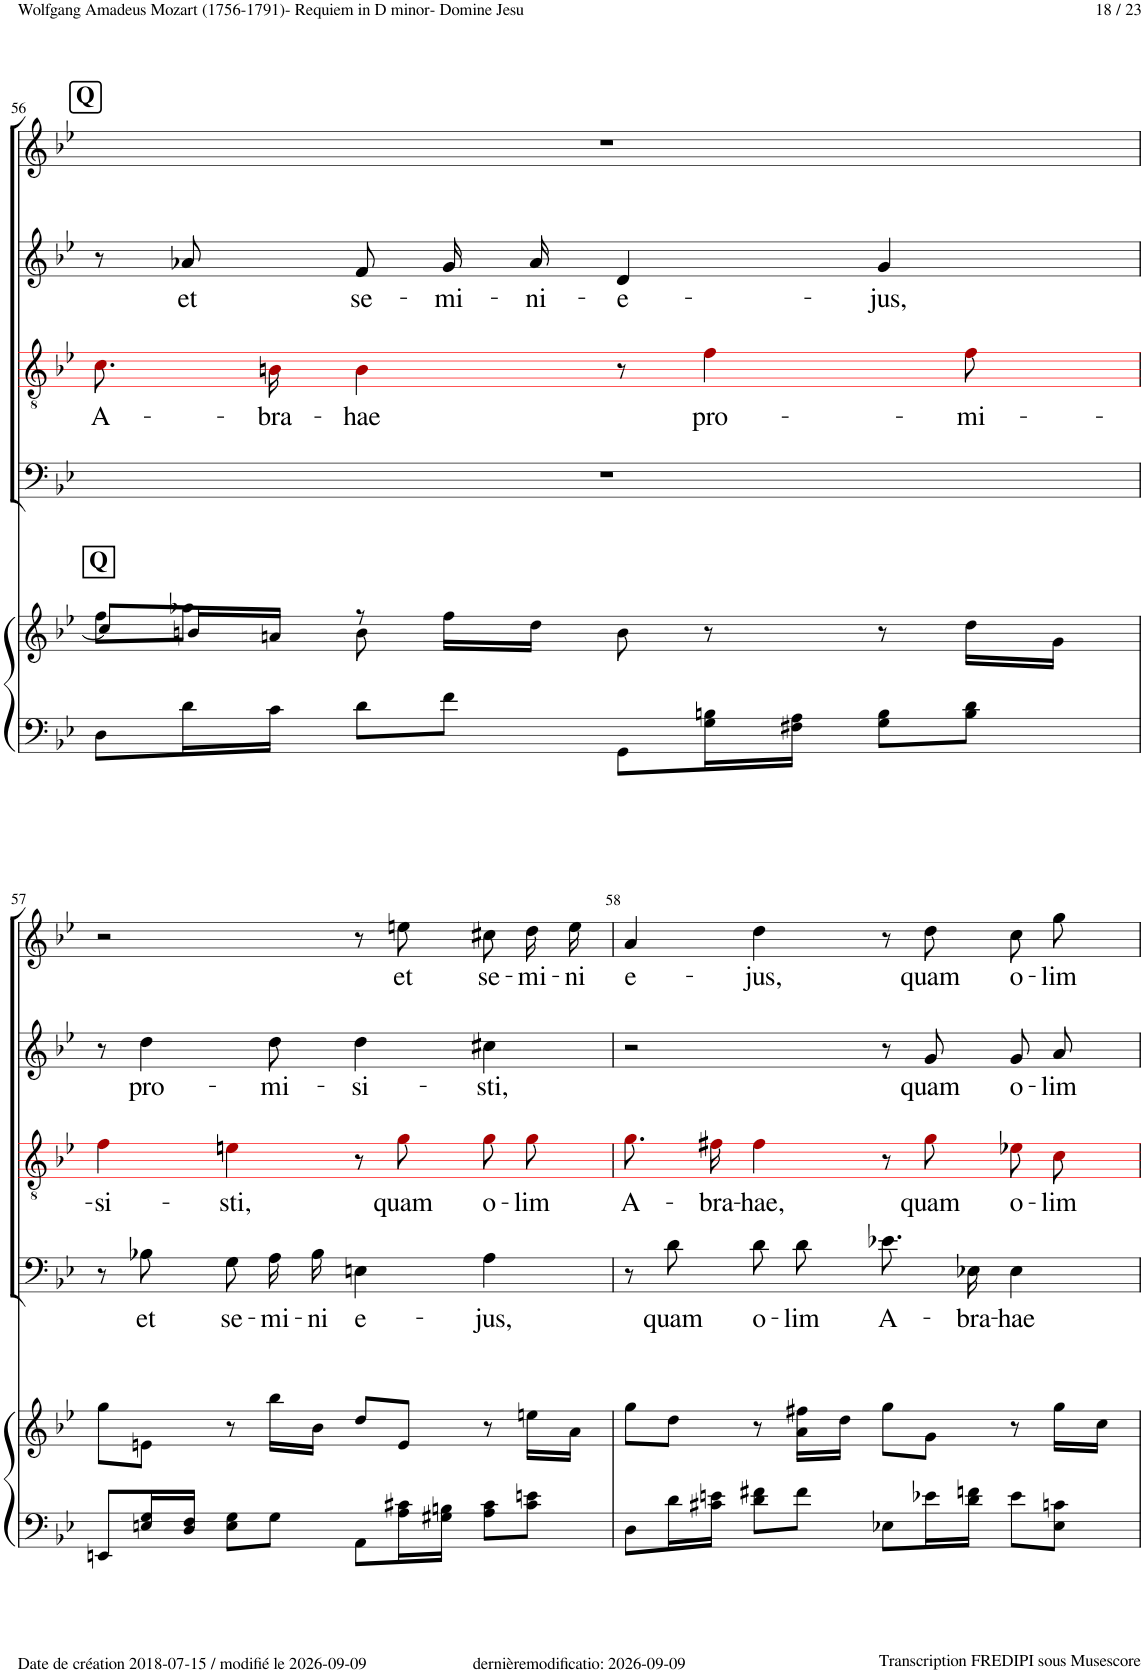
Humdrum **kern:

**kern	**kern	**kern	**text	**kern	**text	**kern	**text	**kern	**text
*part5	*part5	*part4	*part4	*part3	*part3	*part2	*part2	*part1	*part1
*staff6	*staff5	*staff4	*staff4	*staff3	*staff3	*staff2	*staff2	*staff1	*staff1
*I"Piano	*	*I"Bass	*	*I"Tenor	*	*I"Alto	*	*I"Soprano	*
*I'Pno	*	*	*	*	*	*	*	*	*
!!LO:PB:g=z
*clefF4	*clefG2	*clefF4	*	*clefGv2	*	*clefG2	*	*clefG2	*
*	*	*	*	*ITrd8c14	*	*	*	*	*
*k[b-e-]	*k[b-e-]	*k[b-e-]	*	*k[b-e-]	*	*k[b-e-]	*	*k[b-e-]	*
*M4/4	*M4/4	*M4/4	*	*M4/4	*	*M4/4	*	*M4/4	*
*met(c)	*met(c)	*met(c)	*	*met(c)	*	*met(c)	*	*met(c)	*
!!LO:REH:place=s1:a:B:cj:fs=14:t=Q
=56	=56	=56	=56	=56	=56	=56	=56	=56	=56
*	*^	*	*	*	*	*	*	*	*
!	!LO:TX:a:B:t=Q	!	!	!	!	!	!	!	!	!
!	!	!	!	!	!	!LO:LY:b	!	!	!	!
8D\L	8cc/L]	8ff\L	1r	.	8.c!i\L	A-	8r	.	1r	.
!	!	!	!	!	!	!	!	!LO:LY:b	!	!
16d\L	16bn/L	8aa-X\J	.	.	.	.	8a-X!/	et	.	.
!	!	!	!	!	!	!LO:LY:b	!	!	!	!
16c\JJ	16an/JJ	.	.	.	16Bn!i\Jk	-bra-	.	.	.	.
!	!	!	!	!	!	!LO:LY:b	!	!LO:LY:b	!	!
8d\L	8r	8b\	.	.	4B!i\	-hae	8f!/L	se-	.	.
!	!	!	!	!	!	!	!	!LO:LY:b	!	!
8f\J	16ff\LL	2ryy	.	.	.	.	16g!/L	-mi-	.	.
!	!	!	!	!	!	!	!	!LO:LY:b	!	!
.	16dd\JJ	.	.	.	.	.	16a-!/JJ	-ni-	.	.
!	!	!	!	!	!	!	!	!LO:LY:b	!	!
8GG\L	8b\	.	.	.	8r	.	4d!/	-e-	.	.
!	!	!	!	!	!	!LO:LY:b	!	!	!	!
16G\ 16Bn\L	8r	.	.	.	4f!i\	pro-	.	.	.	.
16F#X\ 16A\JJ	.	.	.	.	.	.	.	.	.	.
!	!	!	!	!	!	!	!	!LO:LY:b	!	!
8G\ 8B\L	8r	.	.	.	.	.	4g!/	-jus,	.	.
!	!	!	!	!	!	!LO:LY:b	!	!	!	!
8B\ 8d\J	16dd\LL	8ryy	.	.	8f!i\	-mi-	.	.	.	.
.	16g\JJ	.	.	.	.	.	.	.	.	.
*	*v	*v	*	*	*	*	*	*	*	*
!!LO:LB:g=z
=57	=57	=57	=57	=57	=57	=57	=57	=57	=57
!	!	!	!	!	!LO:LY:b	!	!	!	!
8EEn/L	8gg\L	8r	.	4f!i\	-si-	8r	.	2r	.
!	!	!	!LO:LY:b	!	!	!	!LO:LY:b	!	!
16En/ 16G/L	8en\J	8B-X!\	et	.	.	4dd!\	pro-	.	.
16D/ 16F/JJ	.	.	.	.	.	.	.	.	.
!	!	!	!LO:LY:b	!	!LO:LY:b	!	!	!	!
8E\ 8G\L	8r	8G!\L	se-	4en!i\	-sti,	.	.	.	.
!	!	!	!LO:LY:b	!	!	!	!LO:LY:b	!	!
8G\J	16bb-\LL	16A!\L	-mi-	.	.	8dd!\	-mi-	.	.
!	!	!	!LO:LY:b	!	!	!	!	!	!
.	16b-\JJ	16B-!\JJ	-ni	.	.	.	.	.	.
!	!	!	!LO:LY:b	!	!	!	!LO:LY:b	!	!
8AA\L	8dd/L	4En!\	e-	8r	.	4dd!\	-si-	8r	.
!	!	!	!	!	!LO:LY:b	!	!	!	!LO:LY:b
16A\ 16c#X\L	8e/J	.	.	8g!i\	quam	.	.	8een!\	et
16G#X\ 16Bn\JJ	.	.	.	.	.	.	.	.	.
!	!	!	!LO:LY:b	!	!LO:LY:b	!	!LO:LY:b	!	!LO:LY:b
8A\ 8c#\L	8r	4A!\	-jus,	8g!i\L	o-	4cc#X!\	-sti,	8cc#X!\L	se-
!	!	!	!	!	!LO:LY:b	!	!	!	!LO:LY:b
8c#\ 8en\J	16een\LL	.	.	8g!i\J	-lim	.	.	16dd!\L	-mi-
!	!	!	!	!	!	!	!	!	!LO:LY:b
.	16a\JJ	.	.	.	.	.	.	16ee!\JJ	-ni
=58	=58	=58	=58	=58	=58	=58	=58	=58	=58
!	!	!	!	!	!LO:LY:b	!	!	!	!LO:LY:b
8D\L	8gg\L	8r	.	8.g!i\L	A-	2r	.	4a!/	e-
!	!	!	!LO:LY:b	!	!	!	!	!	!
16d\L	8dd\J	8d!\	quam	.	.	.	.	.	.
!	!	!	!	!	!LO:LY:b	!	!	!	!
16c#X\ 16en\JJ	.	.	.	16f#X!i\Jk	-bra-	.	.	.	.
!	!	!	!LO:LY:b	!	!LO:LY:b	!	!	!	!LO:LY:b
8d\ 8f#X\L	8r	8d!\L	o-	4f#!i\	-hae,	.	.	4dd!\	-jus,
!	!	!	!LO:LY:b	!	!	!	!	!	!
8f#\J	16a\ 16ff#X\LL	8d!\J	-lim	.	.	.	.	.	.
.	16dd\JJ	.	.	.	.	.	.	.	.
!	!	!	!LO:LY:b	!	!	!	!	!	!
8E-X\L	8gg\L	8.e-X!\L	A-	8r	.	8r	.	8r	.
!	!	!	!	!	!LO:LY:b	!	!LO:LY:b	!	!LO:LY:b
16e-X\L	8g\J	.	.	8g!i\	quam	8g!/	quam	8dd!\	quam
!	!	!	!LO:LY:b	!	!	!	!	!	!
16d\ 16fn\JJ	.	16E-X!\Jk	-bra-	.	.	.	.	.	.
!	!	!	!LO:LY:b	!	!LO:LY:b	!	!LO:LY:b	!	!LO:LY:b
8e-\L	8r	4E-!\	-hae	8e-X!i\L	o-	8g!/L	o-	8cc!\L	o-
!	!	!	!	!	!LO:LY:b	!	!LO:LY:b	!	!LO:LY:b
8E-\ 8cn\J	16gg\LL	.	.	8c!i\J	-lim	8a!/J	-lim	8gg!\J	-lim
.	16cc\JJ	.	.	.	.	.	.	.	.
=	=	=	=	=	=	=	=	=	=
*-	*-	*-	*-	*-	*-	*-	*-	*-	*-
